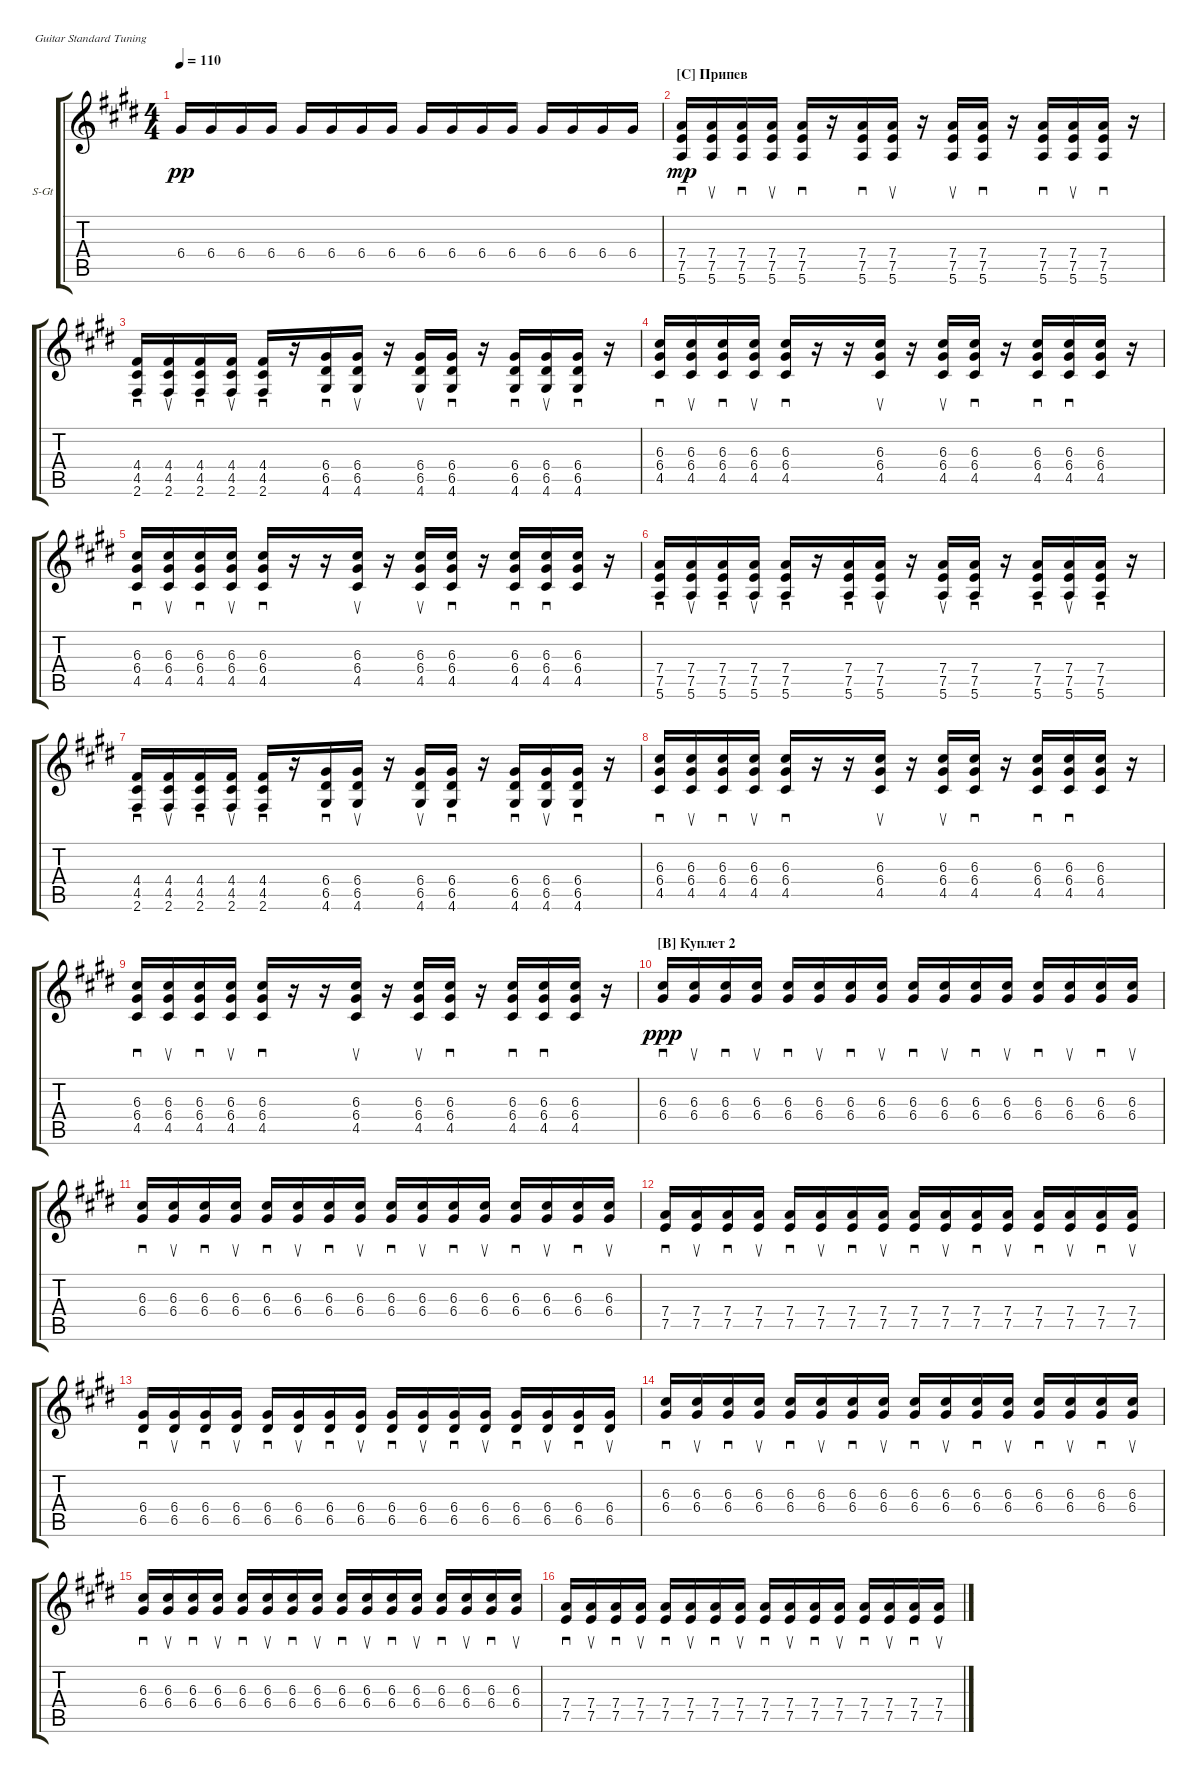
\defaultSystemsLayout 4
\bracketExtendMode groupsimilarinstruments
\firstSystemTrackNameOrientation horizontal
\otherSystemsTrackNameOrientation horizontal
\track ("Steel Guitar" "S-Gt") {instrument acousticguitarsteel}
\staff {score tabs}
\tuning (E4 B3 G3 D3 A2 E2)
\ts (4 4)
\tempo 110
\clef g2
\ks c#minor
6.4.16{dy pp} 6.4.16 6.4.16 6.4.16 6.4.16 6.4.16 6.4.16 6.4.16 6.4.16 6.4.16 6.4.16 6.4.16 6.4.16 6.4.16 6.4.16 6.4.16 |
\section ("C" "Припев")
(5.6 7.4 7.5).16{sd dy mp} (7.5 7.4 5.6).16{su} (5.6 7.5 7.4).16{sd} (7.5 7.4 5.6).16{su} (7.5 7.4 5.6).16{sd} r.16 (5.6 7.5 7.4).16{sd} (5.6 7.5 7.4).16{su} r.16 (7.5 7.4 5.6).16{su} (5.6 7.5 7.4).16{sd} r.16 (5.6 7.5 7.4).16{sd} (5.6 7.5 7.4).16{su} (5.6 7.5 7.4).16{sd} r.16 |
(2.6 4.4 4.5).16{sd} (4.5 4.4 2.6).16{su} (2.6 4.5 4.4).16{sd} (4.5 4.4 2.6).16{su} (4.5 4.4 2.6).16{sd} r.16 (4.6 6.5 6.4).16{sd} (4.6 6.5 6.4).16{su} r.16 (6.5 6.4 4.6).16{su} (4.6 6.5 6.4).16{sd} r.16 (4.6 6.5 6.4).16{sd} (4.6 6.5 6.4).16{su} (4.6 6.5 6.4).16{sd} r.16 |
(4.5 6.4 6.3).16{sd} (4.5 6.4 6.3).16{su} (4.5 6.4 6.3).16{sd} (6.3 6.4 4.5).16{su} (4.5 6.4 6.3).16{sd} r.16 r.16 (6.3 6.4 4.5).16{su} r.16 (6.3 6.4 4.5).16{su} (4.5 6.4 6.3).16{sd} r.16 (6.3 6.4 4.5).16{sd} (4.5 6.4 6.3).16{sd} (6.3 6.4 4.5).16 r.16 |
(4.5 6.4 6.3).16{sd} (4.5 6.4 6.3).16{su} (4.5 6.4 6.3).16{sd} (6.3 6.4 4.5).16{su} (4.5 6.4 6.3).16{sd} r.16 r.16 (6.3 6.4 4.5).16{su} r.16 (6.3 6.4 4.5).16{su} (4.5 6.4 6.3).16{sd} r.16 (6.3 6.4 4.5).16{sd} (4.5 6.4 6.3).16{sd} (6.3 6.4 4.5).16 r.16 |
(5.6 7.4 7.5).16{sd} (7.5 7.4 5.6).16{su} (5.6 7.5 7.4).16{sd} (7.5 7.4 5.6).16{su} (7.5 7.4 5.6).16{sd} r.16 (5.6 7.5 7.4).16{sd} (5.6 7.5 7.4).16{su} r.16 (7.5 7.4 5.6).16{su} (5.6 7.5 7.4).16{sd} r.16 (5.6 7.5 7.4).16{sd} (5.6 7.5 7.4).16{su} (5.6 7.5 7.4).16{sd} r.16 |
(2.6 4.4 4.5).16{sd} (4.5 4.4 2.6).16{su} (2.6 4.5 4.4).16{sd} (4.5 4.4 2.6).16{su} (4.5 4.4 2.6).16{sd} r.16 (4.6 6.5 6.4).16{sd} (4.6 6.5 6.4).16{su} r.16 (6.5 6.4 4.6).16{su} (4.6 6.5 6.4).16{sd} r.16 (4.6 6.5 6.4).16{sd} (4.6 6.5 6.4).16{su} (4.6 6.5 6.4).16{sd} r.16 |
(4.5 6.4 6.3).16{sd} (4.5 6.4 6.3).16{su} (4.5 6.4 6.3).16{sd} (6.3 6.4 4.5).16{su} (4.5 6.4 6.3).16{sd} r.16 r.16 (6.3 6.4 4.5).16{su} r.16 (6.3 6.4 4.5).16{su} (4.5 6.4 6.3).16{sd} r.16 (6.3 6.4 4.5).16{sd} (4.5 6.4 6.3).16{sd} (6.3 6.4 4.5).16 r.16 |
(4.5 6.4 6.3).16{sd} (4.5 6.4 6.3).16{su} (4.5 6.4 6.3).16{sd} (6.3 6.4 4.5).16{su} (4.5 6.4 6.3).16{sd} r.16 r.16 (6.3 6.4 4.5).16{su} r.16 (6.3 6.4 4.5).16{su} (4.5 6.4 6.3).16{sd} r.16 (6.3 6.4 4.5).16{sd} (4.5 6.4 6.3).16{sd} (6.3 6.4 4.5).16 r.16 |
\section ("B" "Куплет 2")
(6.3 6.4).16{sd dy ppp} (6.4 6.3).16{su} (6.4 6.3).16{sd} (6.4 6.3).16{su} (6.3 6.4).16{sd} (6.4 6.3).16{su} (6.4 6.3).16{sd} (6.3 6.4).16{su} (6.4 6.3).16{sd} (6.4 6.3).16{su} (6.3 6.4).16{sd} (6.3 6.4).16{su} (6.4 6.3).16{sd} (6.4 6.3).16{su} (6.4 6.3).16{sd} (6.4 6.3).16{su} |
(6.3 6.4).16{sd} (6.4 6.3).16{su} (6.4 6.3).16{sd} (6.4 6.3).16{su} (6.3 6.4).16{sd} (6.4 6.3).16{su} (6.4 6.3).16{sd} (6.3 6.4).16{su} (6.4 6.3).16{sd} (6.4 6.3).16{su} (6.3 6.4).16{sd} (6.3 6.4).16{su} (6.4 6.3).16{sd} (6.4 6.3).16{su} (6.4 6.3).16{sd} (6.4 6.3).16{su} |
(7.4 7.5).16{sd} (7.4 7.5).16{su} (7.4 7.5).16{sd} (7.4 7.5).16{su} (7.4 7.5).16{sd} (7.4 7.5).16{su} (7.4 7.5).16{sd} (7.4 7.5).16{su} (7.4 7.5).16{sd} (7.4 7.5).16{su} (7.4 7.5).16{sd} (7.4 7.5).16{su} (7.4 7.5).16{sd} (7.4 7.5).16{su} (7.4 7.5).16{sd} (7.4 7.5).16{su} |
(6.4 6.5).16{sd} (6.4 6.5).16{su} (6.4 6.5).16{sd} (6.4 6.5).16{su} (6.4 6.5).16{sd} (6.4 6.5).16{su} (6.4 6.5).16{sd} (6.4 6.5).16{su} (6.4 6.5).16{sd} (6.4 6.5).16{su} (6.4 6.5).16{sd} (6.4 6.5).16{su} (6.4 6.5).16{sd} (6.4 6.5).16{su} (6.4 6.5).16{sd} (6.4 6.5).16{su} |
(6.3 6.4).16{sd} (6.4 6.3).16{su} (6.4 6.3).16{sd} (6.4 6.3).16{su} (6.3 6.4).16{sd} (6.4 6.3).16{su} (6.4 6.3).16{sd} (6.3 6.4).16{su} (6.4 6.3).16{sd} (6.4 6.3).16{su} (6.3 6.4).16{sd} (6.3 6.4).16{su} (6.4 6.3).16{sd} (6.4 6.3).16{su} (6.4 6.3).16{sd} (6.4 6.3).16{su} |
(6.3 6.4).16{sd} (6.4 6.3).16{su} (6.4 6.3).16{sd} (6.4 6.3).16{su} (6.3 6.4).16{sd} (6.4 6.3).16{su} (6.4 6.3).16{sd} (6.3 6.4).16{su} (6.4 6.3).16{sd} (6.4 6.3).16{su} (6.3 6.4).16{sd} (6.3 6.4).16{su} (6.4 6.3).16{sd} (6.4 6.3).16{su} (6.4 6.3).16{sd} (6.4 6.3).16{su} |
(7.4 7.5).16{sd} (7.4 7.5).16{su} (7.4 7.5).16{sd} (7.4 7.5).16{su} (7.4 7.5).16{sd} (7.4 7.5).16{su} (7.4 7.5).16{sd} (7.4 7.5).16{su} (7.4 7.5).16{sd} (7.4 7.5).16{su} (7.4 7.5).16{sd} (7.4 7.5).16{su} (7.4 7.5).16{sd} (7.4 7.5).16{su} (7.4 7.5).16{sd} (7.4 7.5).16{su}
